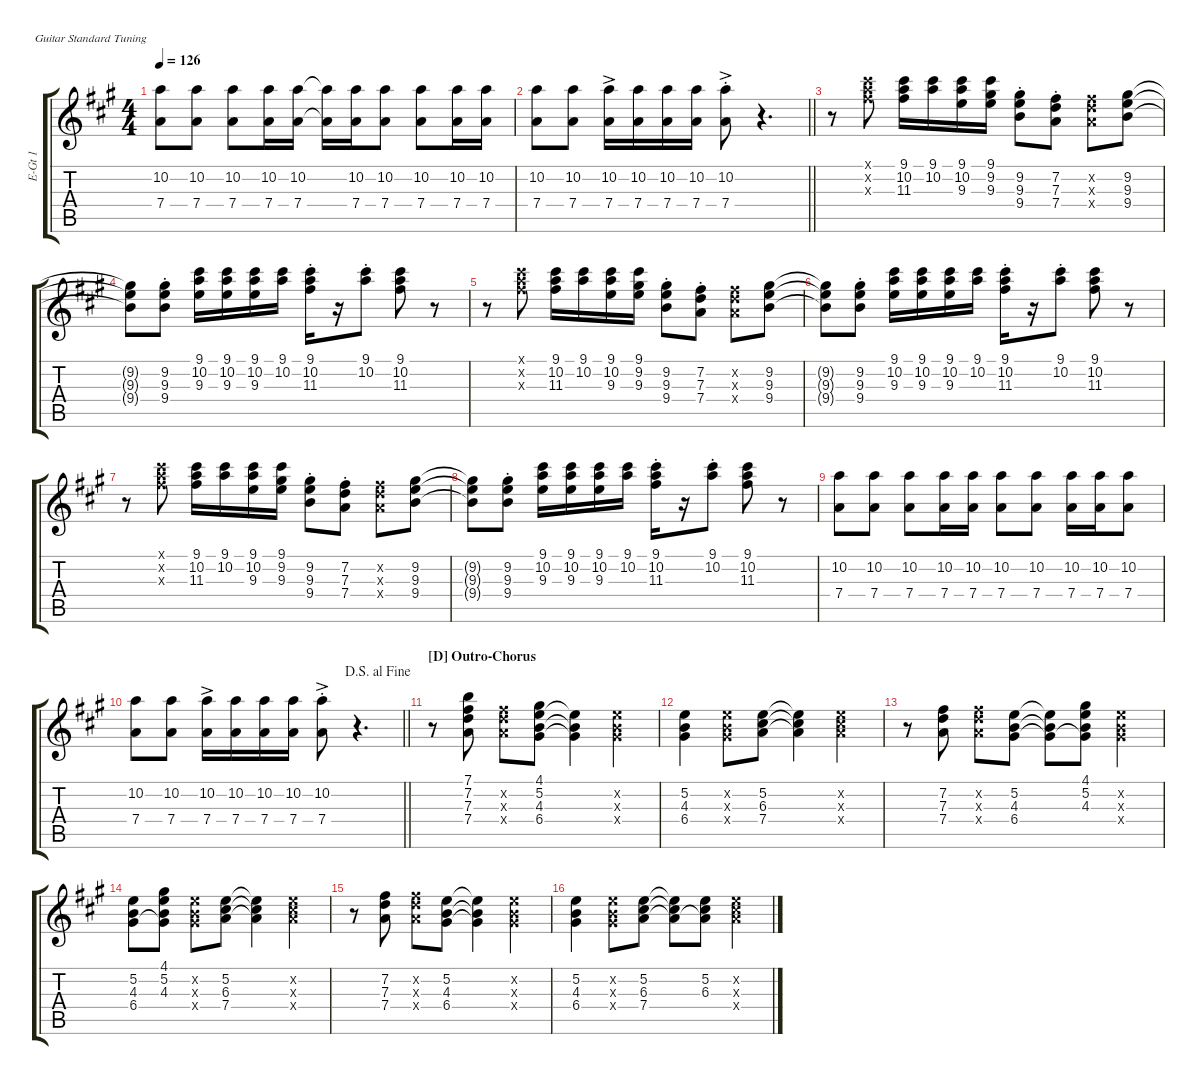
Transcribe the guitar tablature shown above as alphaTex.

\hideDynamics
\bracketExtendMode groupsimilarinstruments
\otherSystemsTrackNameOrientation horizontal
\track ("E-Guitar 1 (rhythm)" "E-Gt 1") {defaultSystemsLayout 4 instrument electricguitarclean}
\staff {score tabs}
\tuning (E4 B3 G3 D3 A2 E2)
\ts (4 4)
\tempo 126
\clef g2
\ks a
(10.2{acc forcenatural} 7.4{acc forcenatural}).8{dy mp beam Down} (10.2{acc forcenatural} 7.4{acc forcenatural}).8{beam Down} (10.2{acc forcenatural} 7.4{acc forcenatural}).8{beam Down} (10.2{acc forcenatural} 7.4{acc forcenatural}).16{beam Down} (10.2{acc forcenatural} 7.4{acc forcenatural}).16{beam Down} (10.2{t acc forcenatural} 7.4{t acc forcenatural}).16{beam Down} (10.2{acc forcenatural} 7.4{acc forcenatural}).16{beam Down} (10.2{acc forcenatural} 7.4{acc forcenatural}).8{beam Down} (10.2{acc forcenatural} 7.4{acc forcenatural}).8{beam Down} (10.2{acc forcenatural} 7.4{acc forcenatural}).16{beam Down} (10.2{acc forcenatural} 7.4{acc forcenatural}).16{beam Down} |
\barLineRight lightlight
(7.4{acc forcenatural} 10.2{acc forcenatural}).8{beam Down} (7.4{acc forcenatural} 10.2{acc forcenatural}).8{beam Down} (10.2{acc forcenatural} 7.4{ac acc forcenatural}).16{beam Down} (10.2{acc forcenatural} 7.4{acc forcenatural}).16{beam Down} (10.2{acc forcenatural} 7.4{acc forcenatural}).16{beam Down} (10.2{acc forcenatural} 7.4{acc forcenatural}).16{beam Down} (10.2{ac st acc forcenatural} 7.4{st acc forcenatural}).8{beam Down} r.4{d beam Down} |
r.8{beam Down} (11.3{x acc #} 10.2{x acc forcenatural} 9.1{x acc #}).8{beam Down} (9.1{acc #} 10.2{acc forcenatural} 11.3{acc #}).16{beam Down} (9.1{acc #} 10.2{acc forcenatural}).16{beam Down} (9.1{acc #} 10.2{acc forcenatural} 9.3{acc forcenatural}).16{beam Down} (9.2{acc #} 9.1{acc #} 9.3{acc forcenatural}).16{beam Down} (9.2{st acc #} 9.3{st acc forcenatural} 9.4{acc forcenatural}).8{beam Down} (7.3{st acc forcenatural} 7.2{st acc #} 7.4{acc forcenatural}).8{beam Down} (7.4{x acc forcenatural} 7.3{x acc forcenatural} 7.2{x acc #}).8{beam Down} (9.2{acc #} 9.3{acc forcenatural} 9.4{acc forcenatural}).8{beam Down} |
(9.2{t acc #} 9.3{t acc forcenatural} 9.4{t acc forcenatural}).8{beam Down} (9.2{st acc #} 9.3{st acc forcenatural} 9.4{st acc forcenatural}).8{beam Down} (9.3{acc forcenatural} 10.2{acc forcenatural} 9.1{acc #}).16{beam Down} (10.2{acc forcenatural} 9.1{acc #} 9.3{acc forcenatural}).16{beam Down} (9.3{acc forcenatural} 10.2{acc forcenatural} 9.1{acc #}).16{beam Down} (10.2{acc forcenatural} 9.1{acc #}).16{beam Down} (11.3{st acc #} 10.2{st acc forcenatural} 9.1{acc #}).16{beam Down} r.16{beam Down} (10.2{st acc forcenatural} 9.1{st acc #}).8{beam Down} (9.1{acc #} 10.2{acc forcenatural} 11.3{acc #}).8{beam Down} r.8{beam Down} |
r.8{beam Down} (11.3{x acc #} 10.2{x acc forcenatural} 9.1{x acc #}).8{beam Down} (9.1{acc #} 10.2{acc forcenatural} 11.3{acc #}).16{beam Down} (9.1{acc #} 10.2{acc forcenatural}).16{beam Down} (9.1{acc #} 10.2{acc forcenatural} 9.3{acc forcenatural}).16{beam Down} (9.2{acc #} 9.1{acc #} 9.3{acc forcenatural}).16{beam Down} (9.2{st acc #} 9.3{st acc forcenatural} 9.4{acc forcenatural}).8{beam Down} (7.3{st acc forcenatural} 7.2{st acc #} 7.4{acc forcenatural}).8{beam Down} (7.4{x acc forcenatural} 7.3{x acc forcenatural} 7.2{x acc #}).8{beam Down} (9.2{acc #} 9.3{acc forcenatural} 9.4{acc forcenatural}).8{beam Down} |
(9.2{t acc #} 9.3{t acc forcenatural} 9.4{t acc forcenatural}).8{beam Down} (9.2{st acc #} 9.3{st acc forcenatural} 9.4{st acc forcenatural}).8{beam Down} (9.3{acc forcenatural} 10.2{acc forcenatural} 9.1{acc #}).16{beam Down} (10.2{acc forcenatural} 9.1{acc #} 9.3{acc forcenatural}).16{beam Down} (9.3{acc forcenatural} 10.2{acc forcenatural} 9.1{acc #}).16{beam Down} (10.2{acc forcenatural} 9.1{acc #}).16{beam Down} (11.3{st acc #} 10.2{st acc forcenatural} 9.1{acc #}).16{beam Down} r.16{beam Down} (10.2{st acc forcenatural} 9.1{st acc #}).8{beam Down} (9.1{acc #} 10.2{acc forcenatural} 11.3{acc #}).8{beam Down} r.8{beam Down} |
r.8{beam Down} (11.3{x acc #} 10.2{x acc forcenatural} 9.1{x acc #}).8{beam Down} (9.1{acc #} 10.2{acc forcenatural} 11.3{acc #}).16{beam Down} (9.1{acc #} 10.2{acc forcenatural}).16{beam Down} (9.1{acc #} 10.2{acc forcenatural} 9.3{acc forcenatural}).16{beam Down} (9.2{acc #} 9.1{acc #} 9.3{acc forcenatural}).16{beam Down} (9.2{st acc #} 9.3{st acc forcenatural} 9.4{acc forcenatural}).8{beam Down} (7.3{st acc forcenatural} 7.2{st acc #} 7.4{acc forcenatural}).8{beam Down} (7.4{x acc forcenatural} 7.3{x acc forcenatural} 7.2{x acc #}).8{beam Down} (9.2{acc #} 9.3{acc forcenatural} 9.4{acc forcenatural}).8{beam Down} |
(9.2{t acc #} 9.3{t acc forcenatural} 9.4{t acc forcenatural}).8{beam Down} (9.2{st acc #} 9.3{st acc forcenatural} 9.4{st acc forcenatural}).8{beam Down} (9.3{acc forcenatural} 10.2{acc forcenatural} 9.1{acc #}).16{beam Down} (10.2{acc forcenatural} 9.1{acc #} 9.3{acc forcenatural}).16{beam Down} (9.3{acc forcenatural} 10.2{acc forcenatural} 9.1{acc #}).16{beam Down} (10.2{acc forcenatural} 9.1{acc #}).16{beam Down} (11.3{st acc #} 10.2{st acc forcenatural} 9.1{acc #}).16{beam Down} r.16{beam Down} (10.2{st acc forcenatural} 9.1{st acc #}).8{beam Down} (9.1{acc #} 10.2{acc forcenatural} 11.3{acc #}).8{beam Down} r.8{beam Down} |
(10.2{acc forcenatural} 7.4{acc forcenatural}).8{beam Down} (10.2{acc forcenatural} 7.4{acc forcenatural}).8{beam Down} (10.2{acc forcenatural} 7.4{acc forcenatural}).8{beam Down} (10.2{acc forcenatural} 7.4{acc forcenatural}).16{beam Down} (10.2{acc forcenatural} 7.4{acc forcenatural}).16{beam Down} (10.2{acc forcenatural} 7.4{acc forcenatural}).8{beam Down} (10.2{acc forcenatural} 7.4{acc forcenatural}).8{beam Down} (10.2{acc forcenatural} 7.4{acc forcenatural}).16{beam Down} (10.2{acc forcenatural} 7.4{acc forcenatural}).16{beam Down} (10.2{acc forcenatural} 7.4{acc forcenatural}).8{beam Down} |
\jump dalsegnoalfine
\barLineRight lightlight
(7.4{acc forcenatural} 10.2{acc forcenatural}).8{beam Down} (7.4{acc forcenatural} 10.2{acc forcenatural}).8{beam Down} (10.2{acc forcenatural} 7.4{ac acc forcenatural}).16{beam Down} (10.2{acc forcenatural} 7.4{acc forcenatural}).16{beam Down} (10.2{acc forcenatural} 7.4{acc forcenatural}).16{beam Down} (10.2{acc forcenatural} 7.4{acc forcenatural}).16{beam Down} (10.2{ac st acc forcenatural} 7.4{st acc forcenatural}).8{beam Down} r.4{d beam Down} |
\section ("D" "Outro-Chorus")
r.8{beam Down} (7.2{acc #} 7.3{acc forcenatural} 7.4{acc forcenatural} 7.1{acc forcenatural}).8{beam Down} (7.4{x acc forcenatural} 7.3{x acc forcenatural} 7.2{x acc #}).8{beam Down} (5.2{acc forcenatural} 4.3{acc forcenatural} 6.4{acc #} 4.1{acc #}).8{beam Down} (5.2{t acc forcenatural} 4.3{t acc forcenatural} 6.4{t acc #}).4{beam Down} (6.4{x acc #} 4.3{x acc forcenatural} 5.2{x acc forcenatural}).4{beam Down} |
(5.2{acc forcenatural} 4.3{acc forcenatural} 6.4{acc #}).4{beam Down} (6.4{x acc #} 4.3{x acc forcenatural} 5.2{x acc forcenatural}).8{beam Down} (5.2{acc forcenatural} 6.3{acc #} 7.4{acc forcenatural}).8{beam Down} (5.2{t acc forcenatural} 6.3{t acc #} 7.4{t acc forcenatural}).4{beam Down} (6.3{x acc #} 5.2{x acc forcenatural} 7.4{x acc forcenatural}).4{beam Down} |
r.8{beam Down} (7.2{acc #} 7.3{acc forcenatural} 7.4{acc forcenatural}).8{beam Down} (7.4{x acc forcenatural} 7.3{x acc forcenatural} 7.2{x acc #}).8{beam Down} (5.2{acc forcenatural} 4.3{acc forcenatural} 6.4{acc #}).8{beam Down} (5.2{t acc forcenatural} 4.3{t acc forcenatural} 6.4{t acc #}).8{beam Down} (4.3{acc forcenatural} 5.2{acc forcenatural} 6.4{t acc #} 4.1{acc #}).8{beam Down} (6.4{x acc #} 4.3{x acc forcenatural} 5.2{x acc forcenatural}).4{beam Down} |
(5.2{acc forcenatural} 4.3{acc forcenatural} 6.4{acc #}).8{beam Down} (5.2{acc forcenatural} 4.3{acc forcenatural} 6.4{t acc #} 4.1{acc #}).8{beam Down} (6.4{x acc #} 4.3{x acc forcenatural} 5.2{x acc forcenatural}).8{beam Down} (5.2{acc forcenatural} 6.3{acc #} 7.4{acc forcenatural}).8{beam Down} (5.2{t acc forcenatural} 6.3{t acc #} 7.4{t acc forcenatural}).4{beam Down} (6.3{x acc #} 5.2{x acc forcenatural} 7.4{x acc forcenatural}).4{beam Down} |
r.8{beam Down} (7.2{acc #} 7.3{acc forcenatural} 7.4{acc forcenatural}).8{beam Down} (7.4{x acc forcenatural} 7.3{x acc forcenatural} 7.2{x acc #}).8{beam Down} (5.2{acc forcenatural} 4.3{acc forcenatural} 6.4{acc #}).8{beam Down} (5.2{t acc forcenatural} 4.3{t acc forcenatural} 6.4{t acc #}).4{beam Down} (6.4{x acc #} 4.3{x acc forcenatural} 5.2{x acc forcenatural}).4{beam Down} |
(5.2{acc forcenatural} 4.3{acc forcenatural} 6.4{acc #}).4{beam Down} (6.4{x acc #} 4.3{x acc forcenatural} 5.2{x acc forcenatural}).8{beam Down} (5.2{acc forcenatural} 6.3{acc #} 7.4{acc forcenatural}).8{beam Down} (5.2{t acc forcenatural} 6.3{t acc #} 7.4{t acc forcenatural}).8{beam Down} (5.2{acc forcenatural} 6.3{acc #} 7.4{t acc forcenatural}).8{beam Down} (6.3{x acc #} 5.2{x acc forcenatural} 7.4{x acc forcenatural}).4{beam Down}
